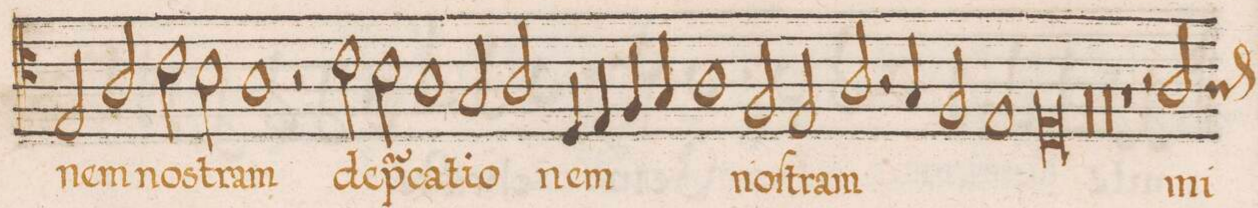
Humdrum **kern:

**kern	**text
*I"TENOR	*
*clefC4	*
*k[]	*
*met(c|)	*
*M2/1	*
2E/	-nem
2A/	.
2c\	nos-
2B\	-tram
=96	=96
1A	.
2r	.
2c\	de-
=97	=97
2B\	-p(re)-
1A	-ca-
2G/	-ti-
=98	=98
2A/	-o-
4D/	-nem
4E/	.
4F/	.
4G/	.
1A	.
=99	=99
2F/	noſ-
2E/	-tram
2.A/	.
=100	=100
4G/	.
2F/	.
1E	.
=101	=101
0D	.
=102	=102
0r	.
=103	=103
0r	.
=104	=104
0r	.
=105	=105
0r	.
=106	=106
1r	.
2r	.
*custos:A	*
2A/	mi-
=107	=107
*-	*-
